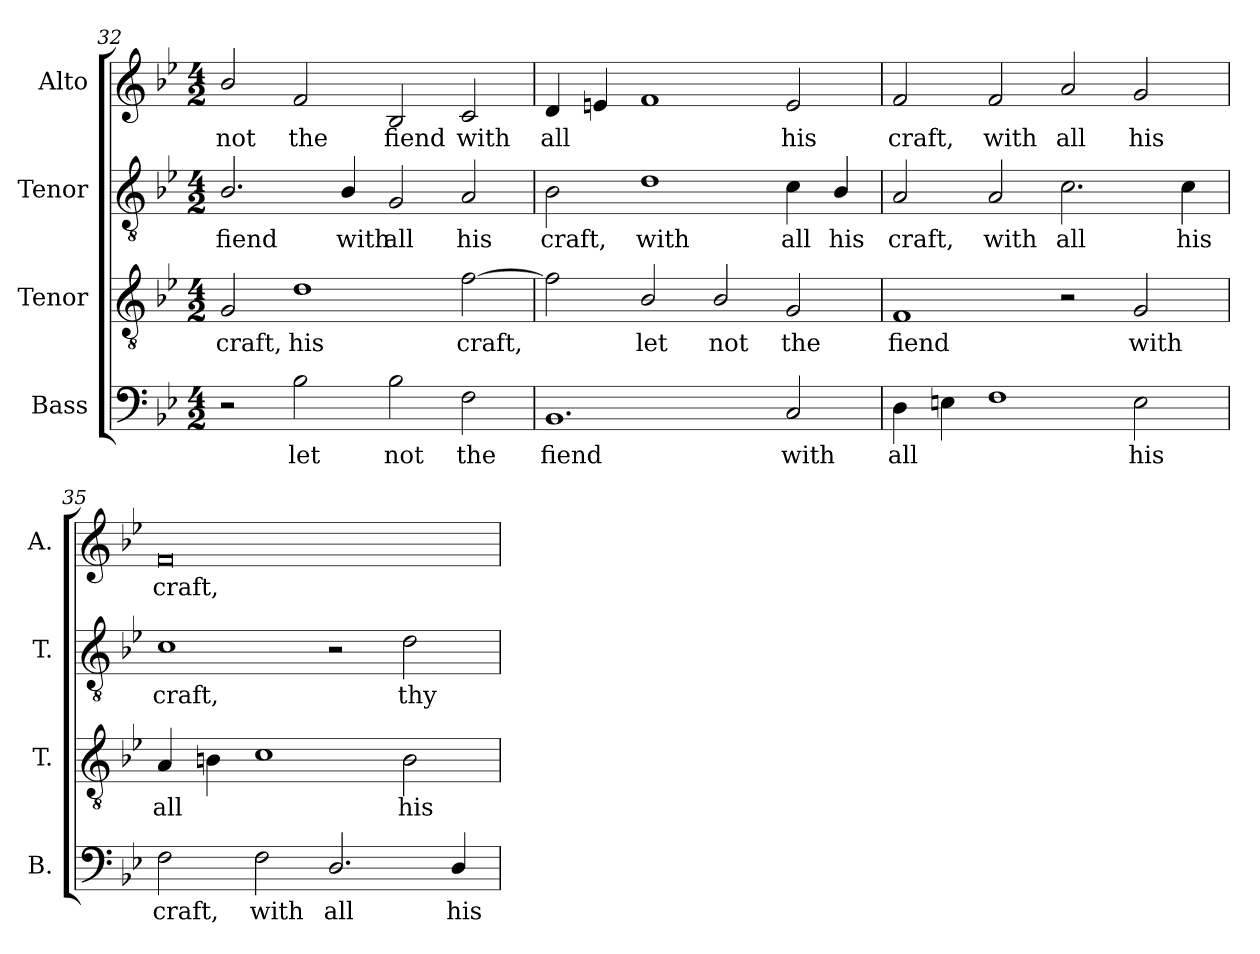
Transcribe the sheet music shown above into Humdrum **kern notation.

**kern	**text	**kern	**text	**kern	**text	**kern	**text
*part4	*part4	*part3	*part3	*part2	*part2	*part1	*part1
*staff4	*staff4	*staff3	*staff3	*staff2	*staff2	*staff1	*staff1
*I"Bass	*	*I"Tenor	*	*I"Tenor	*	*I"Alto	*
*I'B.	*	*I'T.	*	*I'T.	*	*I'A.	*
*clefF4	*	*clefGv2	*	*clefGv2	*	*clefG2	*
*	*	*ITrd7c12	*	*ITrd7c12	*	*	*
*k[b-e-]	*	*k[b-e-]	*	*k[b-e-]	*	*k[b-e-]	*
*B-:	*	*B-:	*	*B-:	*	*B-:	*
*M4/2	*	*M4/2	*	*M4/2	*	*M4/2	*
=32	=32	=32	=32	=32	=32	=32	=32
!	!	!	!LO:LY:b:color=#000000	!	!	!	!
!	!	!	!	!	!LO:LY:b:color=#000000	!	!
!	!	!	!	!	!	!	!LO:LY:b:color=#000000
2r	.	2GGi/	craft,	2.BB-i/	fiend	2b-i/	not
!	!LO:LY:b:color=#000000	!	!	!	!	!	!
!	!	!	!LO:LY:b:color=#000000	!	!	!	!
!	!	!	!	!	!	!	!LO:LY:b:color=#000000
2B-i\	let	1Di	his	.	.	2fi/	the
!	!	!	!	!	!LO:LY:b:color=#000000	!	!
.	.	.	.	4BB-i/	with	.	.
!	!LO:LY:b:color=#000000	!	!	!	!	!	!
!	!	!	!	!	!LO:LY:b:color=#000000	!	!
!	!	!	!	!	!	!	!LO:LY:b:color=#000000
2B-i\	not	.	.	2GGi/	all	2B-i/	fiend
!	!LO:LY:b:color=#000000	!	!	!	!	!	!
!	!	!	!LO:LY:b:color=#000000	!	!	!	!
!	!	!	!	!	!LO:LY:b:color=#000000	!	!
!	!	!	!	!	!	!	!LO:LY:b:color=#000000
2Fi\	the	[2Fi\	craft,	2AAi/	his	2ci/	with
=33	=33	=33	=33	=33	=33	=33	=33
!	!LO:LY:b:color=#000000	!	!	!	!	!	!
!	!	!	!	!	!LO:LY:b:color=#000000	!	!
!	!	!	!	!	!	!	!LO:LY:b:color=#000000
1.BB-i	fiend	2Fi\]	.	2BB-i\	craft,	4di/	all
.	.	.	.	.	.	4eni/	.
!	!	!	!LO:LY:b:color=#000000	!	!	!	!
!	!	!	!	!	!LO:LY:b:color=#000000	!	!
.	.	2BB-i/	let	1Di	with	1fi	.
!	!	!	!LO:LY:b:color=#000000	!	!	!	!
.	.	2BB-i/	not	.	.	.	.
!	!LO:LY:b:color=#000000	!	!	!	!	!	!
!	!	!	!LO:LY:b:color=#000000	!	!	!	!
!	!	!	!	!	!LO:LY:b:color=#000000	!	!
!	!	!	!	!	!	!	!LO:LY:b:color=#000000
2Ci/	with	2GGi/	the	4Ci\	all	2ei/	his
!	!	!	!	!	!LO:LY:b:color=#000000	!	!
.	.	.	.	4BB-i/	his	.	.
=34	=34	=34	=34	=34	=34	=34	=34
!	!LO:LY:b:color=#000000	!	!	!	!	!	!
!	!	!	!LO:LY:b:color=#000000	!	!	!	!
!	!	!	!	!	!LO:LY:b:color=#000000	!	!
!	!	!	!	!	!	!	!LO:LY:b:color=#000000
4Di\	all	1FFi	fiend	2AAi/	craft,	2fi/	craft,
4Eni\	.	.	.	.	.	.	.
!	!	!	!	!	!LO:LY:b:color=#000000	!	!
!	!	!	!	!	!	!	!LO:LY:b:color=#000000
1Fi	.	.	.	2AAi/	with	2fi/	with
!	!	!	!	!	!LO:LY:b:color=#000000	!	!
!	!	!	!	!	!	!	!LO:LY:b:color=#000000
.	.	2r	.	2.Ci\	all	2ai/	all
!	!LO:LY:b:color=#000000	!	!	!	!	!	!
!	!	!	!LO:LY:b:color=#000000	!	!	!	!
!	!	!	!	!	!	!	!LO:LY:b:color=#000000
2Ei\	his	2GGi/	with	.	.	2gi/	his
!	!	!	!	!	!LO:LY:b:color=#000000	!	!
.	.	.	.	4Ci\	his	.	.
!!LO:PB:g=z
=35	=35	=35	=35	=35	=35	=35	=35
!	!LO:LY:b:color=#000000	!	!	!	!	!	!
!	!	!	!LO:LY:b:color=#000000	!	!	!	!
!	!	!	!	!	!LO:LY:b:color=#000000	!	!
!	!	!	!	!	!	!	!LO:LY:b:color=#000000
2Fi\	craft,	4AAi/	all	1Ci	craft,	0fi	craft,
.	.	4BBni\	.	.	.	.	.
!	!LO:LY:b:color=#000000	!	!	!	!	!	!
2Fi\	with	1Ci	.	.	.	.	.
!	!LO:LY:b:color=#000000	!	!	!	!	!	!
2.Di/	all	.	.	2r	.	.	.
!	!	!	!LO:LY:b:color=#000000	!	!	!	!
!	!	!	!	!	!LO:LY:b:color=#000000	!	!
.	.	2BBi\	his	2Di\	thy	.	.
!	!LO:LY:b:color=#000000	!	!	!	!	!	!
4Di/	his	.	.	.	.	.	.
=	=	=	=	=	=	=	=
*-	*-	*-	*-	*-	*-	*-	*-
